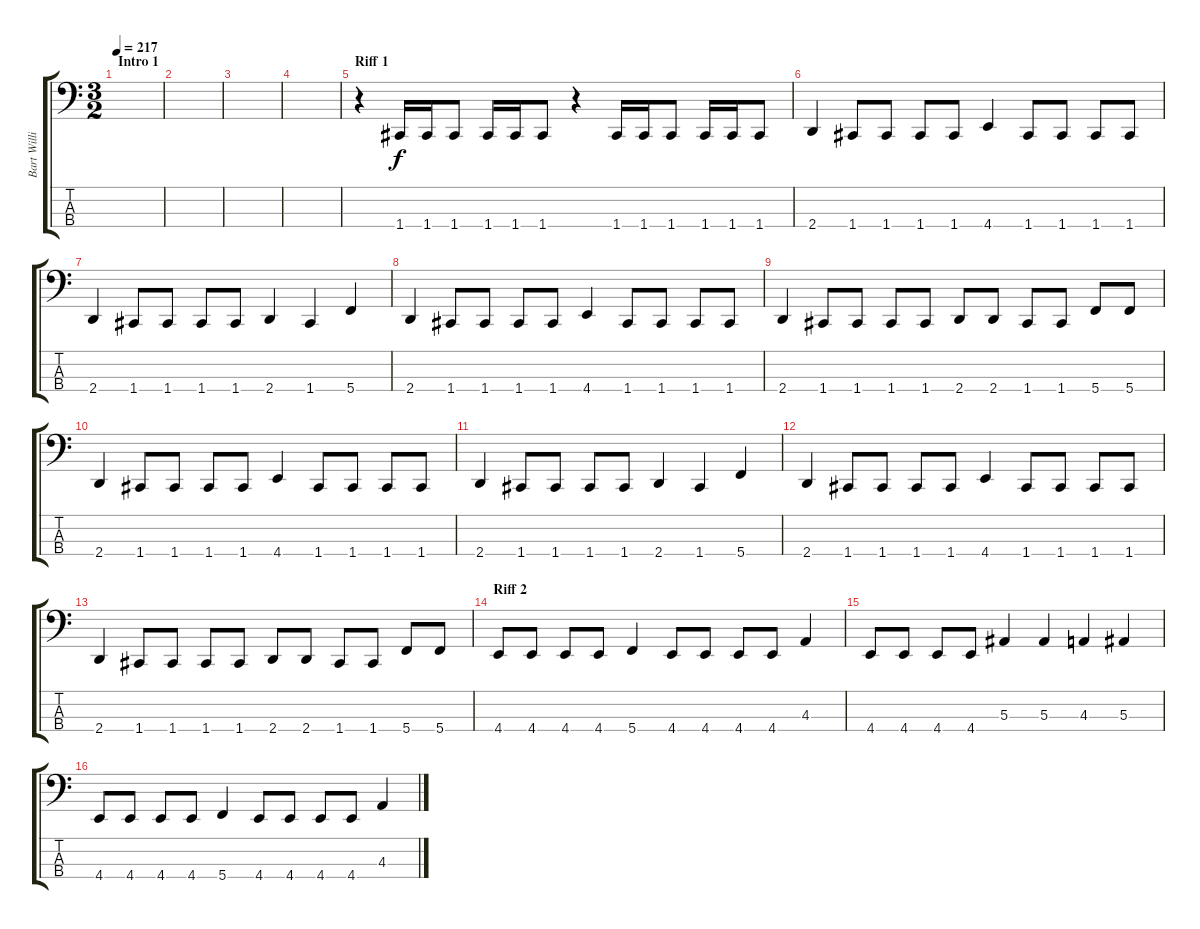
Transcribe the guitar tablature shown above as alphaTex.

\track ("Bart Williams (Bass)" "Bart Willi") {instrument electricbassfinger}
\staff {score tabs}
\tuning (Eb2 Bb1 F1 C1) {hide}
\ts (3 2)
\section ("" "Intro 1")
\tempo 217
\clef f4
\ks c
|
|
|
|
\section ("" "Riff 1")
r.4 1.4.16 1.4.16 1.4.8 1.4.16 1.4.16 1.4.8 r.4 1.4.16 1.4.16 1.4.8 1.4.16 1.4.16 1.4.8 |
2.4.4 1.4.8 1.4.8 1.4.8 1.4.8 4.4.4 1.4.8 1.4.8 1.4.8 1.4.8 |
2.4.4 1.4.8 1.4.8 1.4.8 1.4.8 2.4.4 1.4.4 5.4.4 |
2.4.4 1.4.8 1.4.8 1.4.8 1.4.8 4.4.4 1.4.8 1.4.8 1.4.8 1.4.8 |
2.4.4 1.4.8 1.4.8 1.4.8 1.4.8 2.4.8 2.4.8 1.4.8 1.4.8 5.4.8 5.4.8 |
2.4.4 1.4.8 1.4.8 1.4.8 1.4.8 4.4.4 1.4.8 1.4.8 1.4.8 1.4.8 |
2.4.4 1.4.8 1.4.8 1.4.8 1.4.8 2.4.4 1.4.4 5.4.4 |
2.4.4 1.4.8 1.4.8 1.4.8 1.4.8 4.4.4 1.4.8 1.4.8 1.4.8 1.4.8 |
2.4.4 1.4.8 1.4.8 1.4.8 1.4.8 2.4.8 2.4.8 1.4.8 1.4.8 5.4.8 5.4.8 |
\section ("" "Riff 2")
4.4.8 4.4.8 4.4.8 4.4.8 5.4.4 4.4.8 4.4.8 4.4.8 4.4.8 4.3.4 |
4.4.8 4.4.8 4.4.8 4.4.8 5.3.4 5.3.4 4.3.4 5.3.4 |
4.4.8 4.4.8 4.4.8 4.4.8 5.4.4 4.4.8 4.4.8 4.4.8 4.4.8 4.3.4
